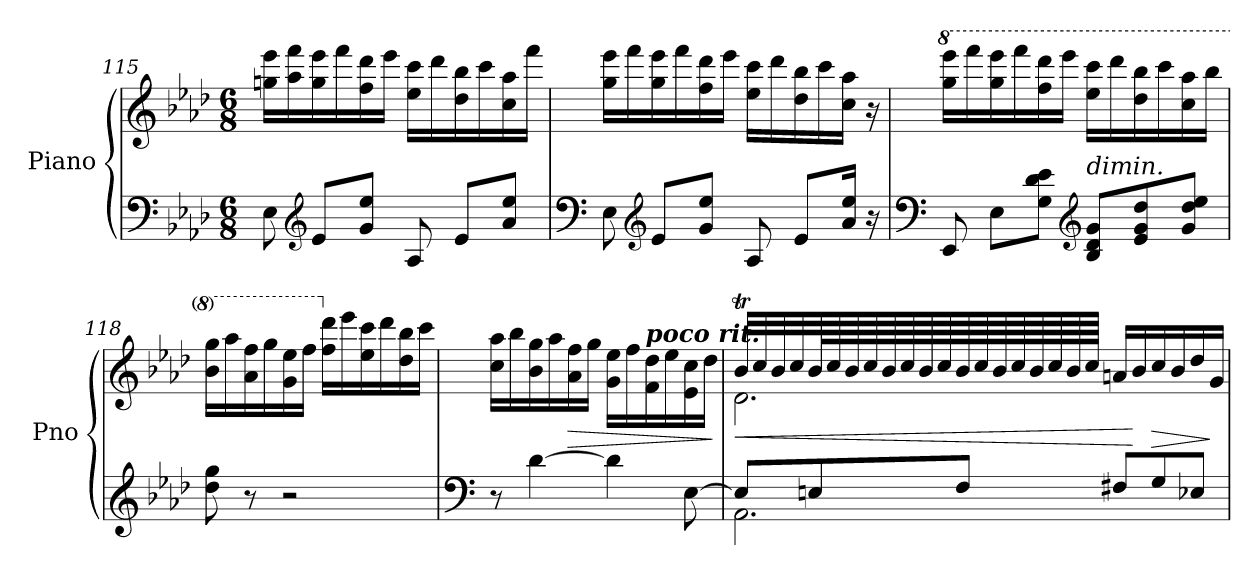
**kern	**kern	**dynam
*part1	*part1	*part1
*staff2	*staff1	*staff1/2
*I"Piano	*	*
*I'Pno	*	*
*clefF4	*clefG2	*
*k[b-e-a-d-]	*k[b-e-a-d-]	*
*M6/8	*M6/8	*
=115	=115	=115
8E-\	16ggn\ 16eee-\LL	.
.	16aa-\ 16fff\	.
*clefG2	*	*
8e-/L	16gg\ 16eee-\	.
.	16fff\	.
8g/ 8ee-/J	16ff\ 16ddd-\	.
.	16eee-\JJ	.
8A-/	16ee-\ 16ccc\LL	.
.	16ddd-\	.
8e-/L	16dd-\ 16bb-\	.
.	16ccc\	.
8a-/ 8ee-/J	16cc\ 16aa-\	.
.	16fff\JJ	.
!!LO:LB:g=z
=116	=116	=116
*clefF4	*	*
8E-\	16gg\ 16eee-\LL	.
.	16fff\	.
*clefG2	*	*
8e-/L	16gg\ 16eee-\	.
.	16fff\	.
8g/ 8ee-/J	16ff\ 16ddd-\	.
.	16eee-\JJ	.
8A-/	16ee-\ 16ccc\LL	.
.	16ddd-\	.
8e-/L	16dd-\ 16bb-\	.
.	16ccc\	.
16a-/ 16ee-/Jk	16cc\ 16aa-\JJ	.
16r	16r	.
=117	=117	=117
*clefF4	*	*
*	*8va	*
8EE-/	16ggg\ 16eeee-\LL	.
.	16ffff\	.
8E-\L	16ggg\ 16eeee-\	.
.	16ffff\	.
8G\ 8d-\ 8e-\J	16fff\ 16dddd-\	.
.	16eeee-\JJ	.
*clefG2	*	*
!LO:TX:a:i:t=dimin.	!	!
8B-/ 8d-/ 8g/L	16eee-\ 16cccc\LL	.
.	16dddd-\	.
8e-/ 8g/ 8dd-/	16ddd-\ 16bbb-\	.
.	16cccc\	.
8g/ 8dd-/ 8ee-/J	16ccc\ 16aaa-\	.
.	16bbb-\JJ	.
=118	=118	=118
8dd-\ 8gg\	16bb-\ 16ggg\LL	.
.	16aaa-\	.
8r	16aa-\ 16fff\	.
.	16ggg\	.
2r	16gg\ 16eee-\	.
.	16fff\JJ	.
*	*X8va	*
.	16ff\ 16ddd-\LL	.
.	16eee-\	.
.	16ee-\ 16ccc\	.
.	16ddd-\	.
.	16dd-\ 16bb-\	.
.	16ccc\JJ	.
!!LO:LB:g=z
=119	=119	=119
*clefF4	*	*
8r	16cc\ 16aa-\LL	.
.	16bb-\	.
[4d-\	16b-\ 16gg\	.
.	16aa-\	.
!	!	!LO:HP:b
.	16a-\ 16ff\	>
.	16gg\JJ	.
4d-\]	16g\ 16ee-\LL	.
.	16ff\	.
!	!LO:TX:a:Bi:t=poco rit.	!
.	16f\ 16dd-\	.
.	16ee-\	.
[8E-\	16e-\ 16cc\	.
.	16dd-\JJ	.
.	.	]
=120	=120	=120
*^	*	*
!	!	!	!LO:HP:b
*	*	*^	*
8E-/L]	2.AA-\	32b-T/LLL	2.d-\	<
.	.	32cc/	.	.
.	.	32b-/	.	.
.	.	32cc/	.	.
8En/	.	64b-/L	.	.
.	.	64cc/	.	.
.	.	64b-/	.	.
.	.	64cc/	.	.
.	.	64b-/	.	.
.	.	64cc/	.	.
.	.	64b-/	.	.
.	.	64cc/	.	.
8F/J	.	64b-/	.	.
.	.	64cc/	.	.
.	.	64b-/	.	.
.	.	64cc/	.	.
.	.	64b-/	.	.
.	.	64cc/	.	.
.	.	64b-/	.	.
.	.	64cc/JJJJ	.	.
8F#X/L	.	16an/LL	.	.
.	.	16b-/	.	[
!	!	!	!	!LO:HP:b
8G/	.	16cc/	.	>
.	.	16b-/	.	.
8E-X/J	.	16dd-/	.	.
.	.	16g/JJ	.	]
*v	*v	*	*	*
*	*v	*v	*
=	=	=
*-	*-	*-
